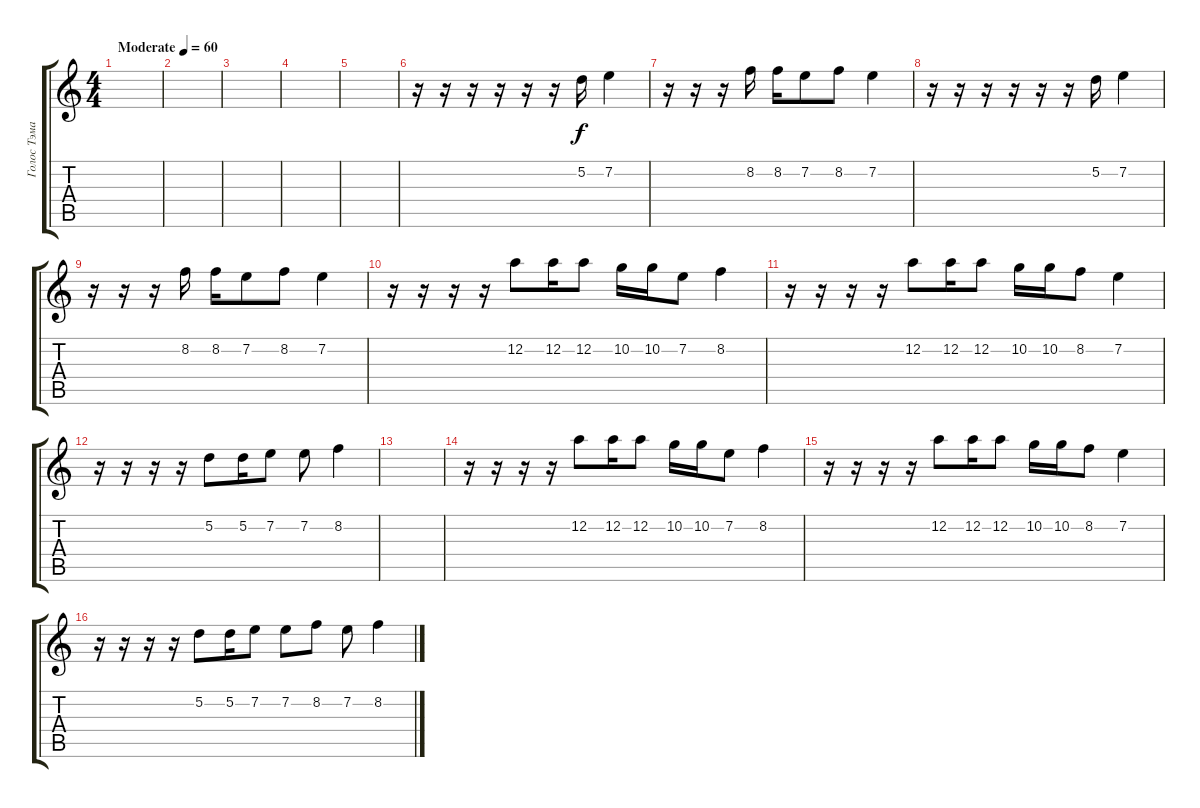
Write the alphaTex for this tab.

\track ("Голос Тэма" "Голос Тэма") {instrument distortionguitar}
\staff {score tabs}
\tuning (D4 A3 F3 C3 G2 C2) {hide}
\ts (4 4)
\tempo (60 "Moderate")
\clef g2
\ks c
|
|
|
|
|
r.16 r.16 r.16 r.16 r.16 r.16 5.2.16 7.2.4 |
r.16 r.16 r.16 8.2.16 8.2.16 7.2.8 8.2.8 7.2.4 |
r.16 r.16 r.16 r.16 r.16 r.16 5.2.16 7.2.4 |
r.16 r.16 r.16 8.2.16 8.2.16 7.2.8 8.2.8 7.2.4 |
r.16 r.16 r.16 r.16 12.2.8 12.2.16 12.2.8 10.2.16 10.2.16 7.2.8 8.2.4 |
r.16 r.16 r.16 r.16 12.2.8 12.2.16 12.2.8 10.2.16 10.2.16 8.2.8 7.2.4 |
r.16 r.16 r.16 r.16 5.2.8 5.2.16 7.2.8 7.2.8 8.2.4 |
|
r.16 r.16 r.16 r.16 12.2.8 12.2.16 12.2.8 10.2.16 10.2.16 7.2.8 8.2.4 |
r.16 r.16 r.16 r.16 12.2.8 12.2.16 12.2.8 10.2.16 10.2.16 8.2.8 7.2.4 |
r.16 r.16 r.16 r.16 5.2.8 5.2.16 7.2.8 7.2.8 8.2.8 7.2.8 8.2.4
